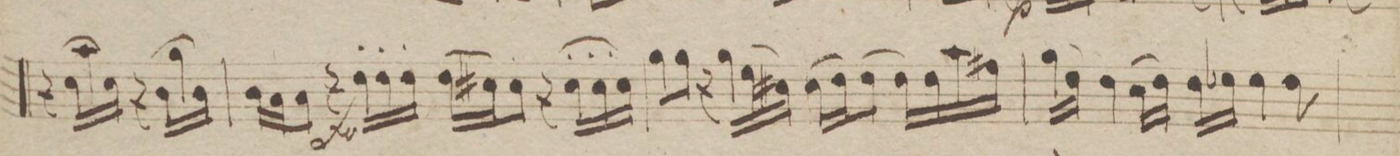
**kern	**dynam
*I"Violio 1mo	*
*clefG2	*
*k[b-]	*
*met(c)	*
*M4/4	*
16r	.
(16cc\LL	.
16aa\	.
16cc\JJ)	.
16r	.
(16b-\LL	.
16gg\	.
16b-\JJ)	.
=38	=38
16b-\LL	f
16a/J	.
8a\J	.
16r	f
16dd'\LL	.
16dd'\	.
16dd'\JJ	.
(16dd\LL	.
16cc#X\J)	.
8dd\J	.
16r	.
(16cc#'\LL	.
16cc#'\	.
16cc#'\JJ)	.
=39	=39
8gg\L	.
8gg\J	.
16r	.
16gg\LL	.
(16ee\	.
16cc#X\JJ)	.
(16cc#\LL	.
16dd\J)	.
[8dd\J	.
16dd\LL]	.
16dd\	.
16aa\	.
16ff#X\JJ	.
=40	=40
(16gg\LL	.
16dd\JJ)	.
4dd\	.
(16cc\LL	.
16dd\JJ)	.
16dd\LL	.
16ee-X\JJ	.
4ee-\	.
8ee-\	.
=41	=41
*-	*-
